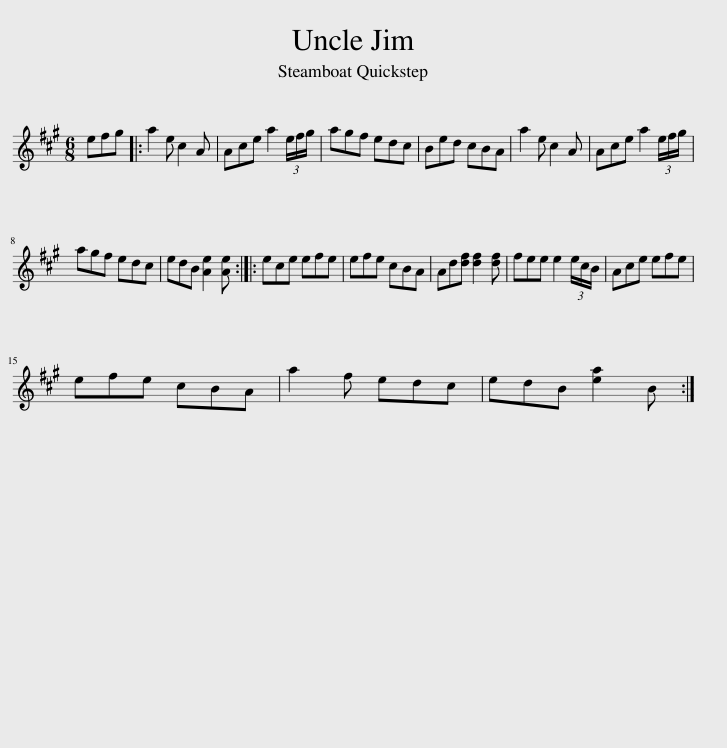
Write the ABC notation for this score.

X:1
L:1/8
M:6/8
I:linebreak $
K:A
V:1 treble
V:1
 efg |: a2 e c2 A | Ace a2 (3e/f/g/ | agf edc | Bed cBA | %5
 a2 e c2 A | Ace a2 (3e/f/g/ |$ agf edc | edB [Ae]2 [Ae] :: ece efe | %10
 efe cBA | Ad[df] [df]2 [df] | fee e2 (3e/c/B/ | Ace efe |$ efe cBA | %15
 a2 f edc | edB [ea]2 B :| %17
